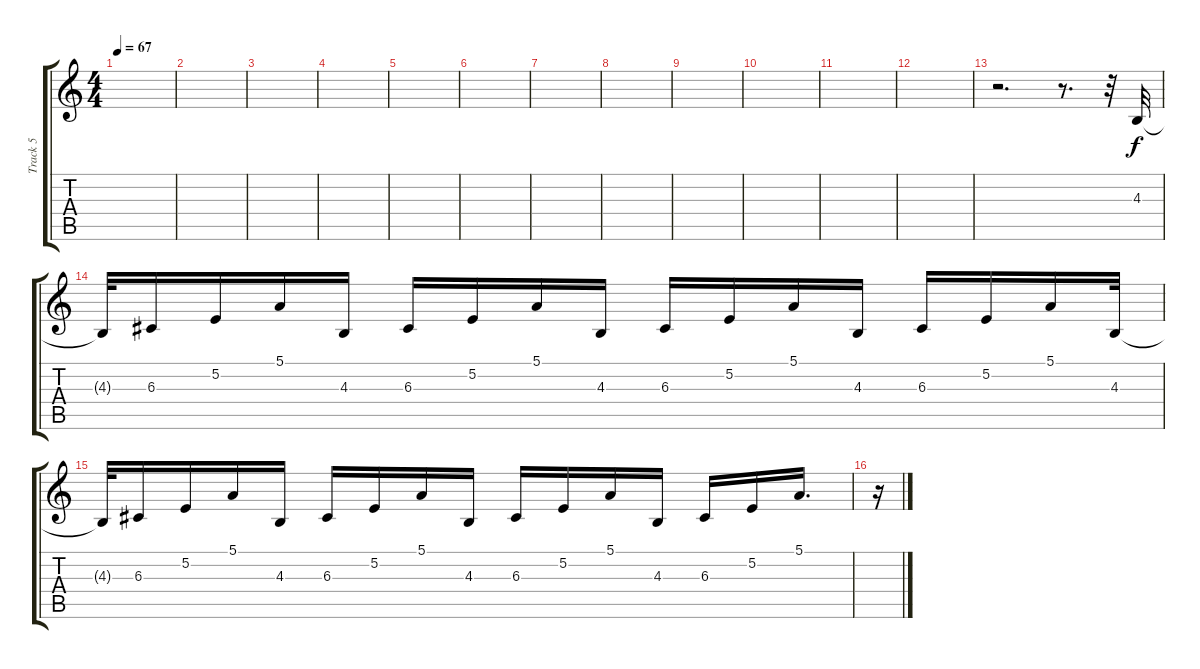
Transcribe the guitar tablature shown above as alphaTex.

\track ("Track 5" "Track 5") {instrument piccolo}
\staff {score tabs}
\tuning (E4 B3 G3 D3 A2 E2) {hide}
\ts (4 4)
\tempo 67
\clef g2
\ks c
|
|
|
|
|
|
|
|
|
|
|
|
r.2{d} r.8{d} r.32 4.3.32{dy f} |
4.3{t}.32 6.3.16 5.2.16 5.1.16 4.3.16 6.3.16 5.2.16 5.1.16 4.3.16 6.3.16 5.2.16 5.1.16 4.3.16 6.3.16 5.2.16 5.1.16 4.3.32 |
4.3{t}.32 6.3.16 5.2.16 5.1.16 4.3.16 6.3.16 5.2.16 5.1.16 4.3.16 6.3.16 5.2.16 5.1.16 4.3.16 6.3.16 5.2.16 5.1.16{d} |
r.16
